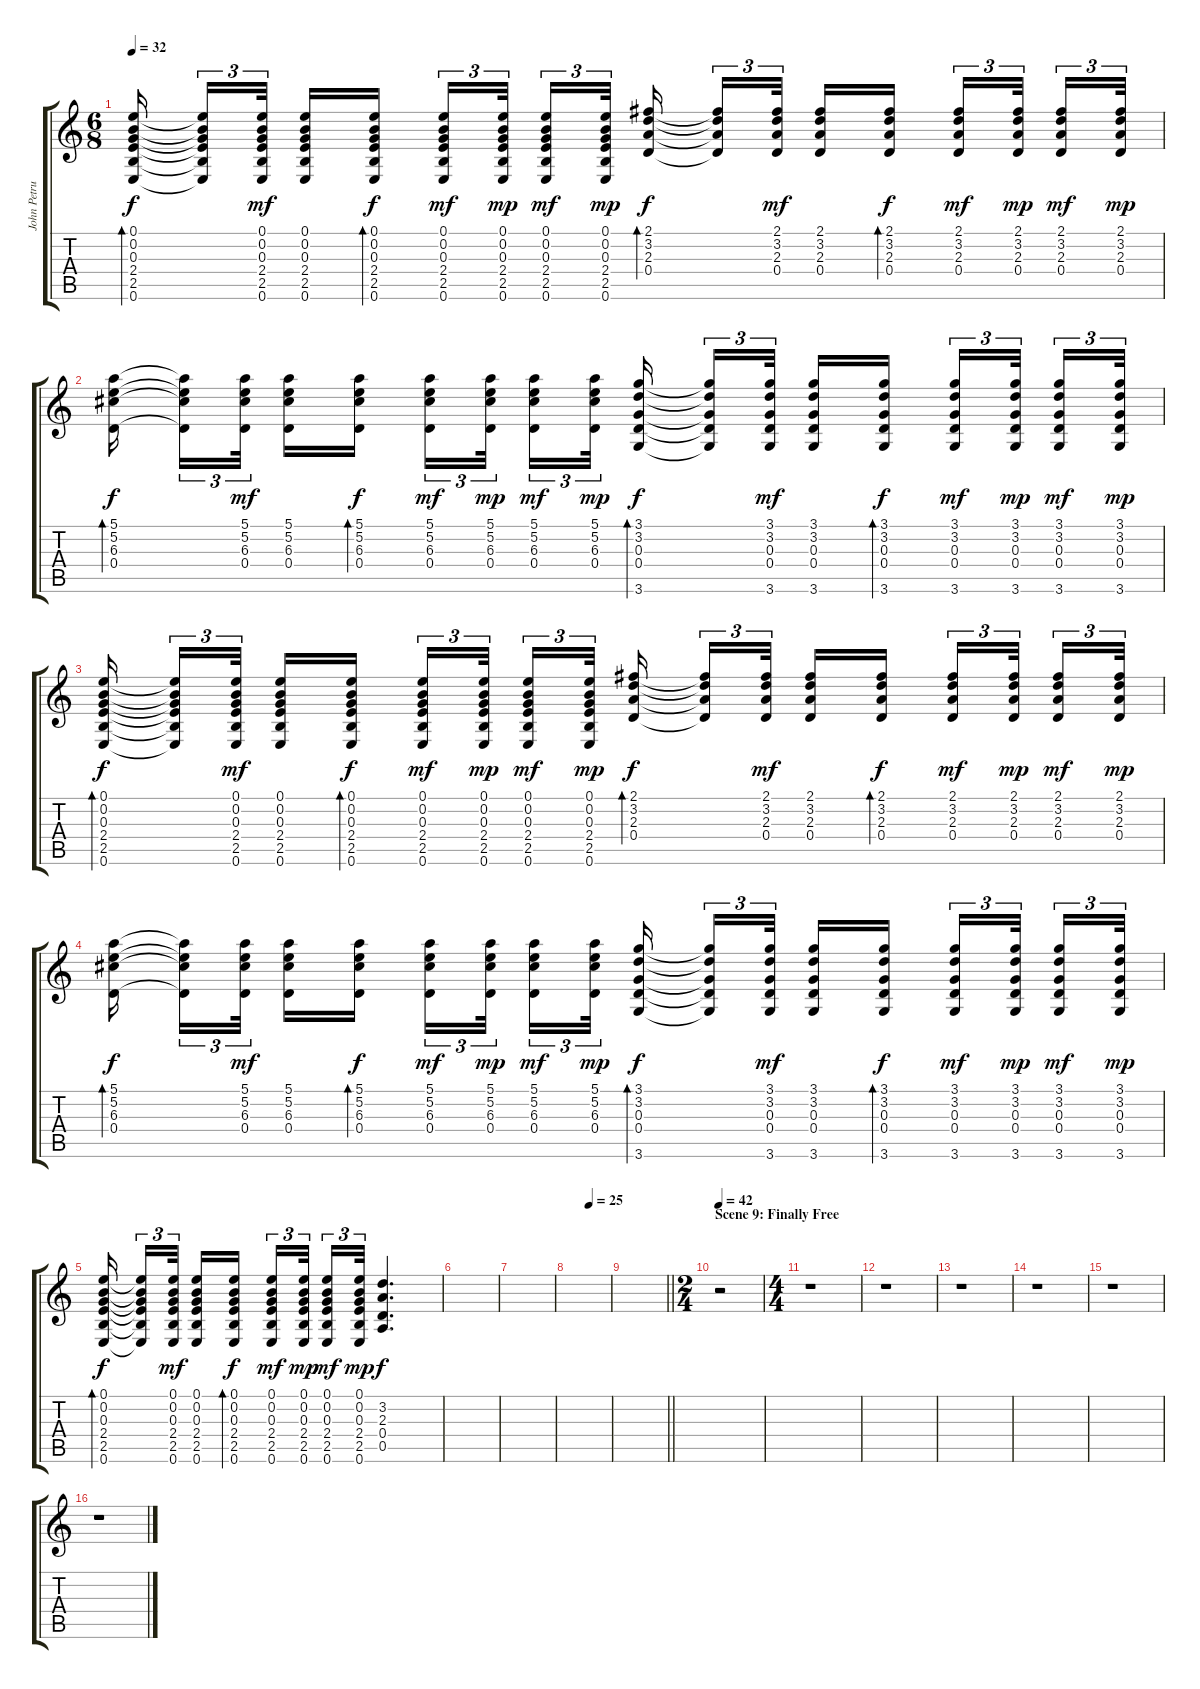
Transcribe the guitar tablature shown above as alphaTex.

\track ("John Petrucci" "John Petru") {instrument acousticguitarsteel}
\staff {score tabs}
\tuning (E4 B3 G3 D3 A2 E2) {hide}
\ts (6 8)
\tempo 32
\clef g2
\ks c
(0.1 0.2 0.3 2.4 2.5 0.6).16{bd 30 dy f beam splitsecondary} (0.1{t} 0.2{t} 0.3{t} 2.4{t} 2.5{t} 0.6{t}).16{tu (3 2)} (0.1 0.2 0.3 2.4 2.5 0.6).32{tu (3 2) dy mf beam splitsecondary} (0.1 0.2 0.3 2.4 2.5 0.6).16 (0.1 0.2 0.3 2.4 2.5 0.6).16{bd 30 dy f beam splitsecondary} (0.1 0.2 0.3 2.4 2.5 0.6).16{tu (3 2) dy mf} (0.1 0.2 0.3 2.4 2.5 0.6).32{tu (3 2) dy mp beam splitsecondary} (0.1 0.2 0.3 2.4 2.5 0.6).16{tu (3 2) dy mf} (0.1 0.2 0.3 2.4 2.5 0.6).32{tu (3 2) dy mp} (2.1 3.2 2.3 0.4).16{bd 30 dy f beam splitsecondary} (2.1{t} 3.2{t} 2.3{t} 0.4{t}).16{tu (3 2)} (2.1 3.2 2.3 0.4).32{tu (3 2) dy mf beam splitsecondary} (2.1 3.2 2.3 0.4).16 (2.1 3.2 2.3 0.4).16{bd 30 dy f beam splitsecondary} (2.1 3.2 2.3 0.4).16{tu (3 2) dy mf} (2.1 3.2 2.3 0.4).32{tu (3 2) dy mp beam splitsecondary} (2.1 3.2 2.3 0.4).16{tu (3 2) dy mf} (2.1 3.2 2.3 0.4).32{tu (3 2) dy mp} |
(5.1 5.2 6.3 0.4).16{bd 30 dy f beam splitsecondary} (5.1{t} 5.2{t} 6.3{t} 0.4{t}).16{tu (3 2)} (5.1 5.2 6.3 0.4).32{tu (3 2) dy mf beam splitsecondary} (5.1 5.2 6.3 0.4).16 (5.1 5.2 6.3 0.4).16{bd 30 dy f beam splitsecondary} (5.1 5.2 6.3 0.4).16{tu (3 2) dy mf} (5.1 5.2 6.3 0.4).32{tu (3 2) dy mp beam splitsecondary} (5.1 5.2 6.3 0.4).16{tu (3 2) dy mf} (5.1 5.2 6.3 0.4).32{tu (3 2) dy mp} (3.1 3.2 0.3 0.4 3.6).16{bd 30 dy f beam splitsecondary} (3.1{t} 3.2{t} 0.3{t} 0.4{t} 3.6{t}).16{tu (3 2)} (3.1 3.2 0.3 0.4 3.6).32{tu (3 2) dy mf beam splitsecondary} (3.1 3.2 0.3 0.4 3.6).16 (3.1 3.2 0.3 0.4 3.6).16{bd 30 dy f beam splitsecondary} (3.1 3.2 0.3 0.4 3.6).16{tu (3 2) dy mf} (3.1 3.2 0.3 0.4 3.6).32{tu (3 2) dy mp beam splitsecondary} (3.1 3.2 0.3 0.4 3.6).16{tu (3 2) dy mf} (3.1 3.2 0.3 0.4 3.6).32{tu (3 2) dy mp} |
(0.1 0.2 0.3 2.4 2.5 0.6).16{bd 30 dy f beam splitsecondary} (0.1{t} 0.2{t} 0.3{t} 2.4{t} 2.5{t} 0.6{t}).16{tu (3 2)} (0.1 0.2 0.3 2.4 2.5 0.6).32{tu (3 2) dy mf beam splitsecondary} (0.1 0.2 0.3 2.4 2.5 0.6).16 (0.1 0.2 0.3 2.4 2.5 0.6).16{bd 30 dy f beam splitsecondary} (0.1 0.2 0.3 2.4 2.5 0.6).16{tu (3 2) dy mf} (0.1 0.2 0.3 2.4 2.5 0.6).32{tu (3 2) dy mp beam splitsecondary} (0.1 0.2 0.3 2.4 2.5 0.6).16{tu (3 2) dy mf} (0.1 0.2 0.3 2.4 2.5 0.6).32{tu (3 2) dy mp} (2.1 3.2 2.3 0.4).16{bd 30 dy f beam splitsecondary} (2.1{t} 3.2{t} 2.3{t} 0.4{t}).16{tu (3 2)} (2.1 3.2 2.3 0.4).32{tu (3 2) dy mf beam splitsecondary} (2.1 3.2 2.3 0.4).16 (2.1 3.2 2.3 0.4).16{bd 30 dy f beam splitsecondary} (2.1 3.2 2.3 0.4).16{tu (3 2) dy mf} (2.1 3.2 2.3 0.4).32{tu (3 2) dy mp beam splitsecondary} (2.1 3.2 2.3 0.4).16{tu (3 2) dy mf} (2.1 3.2 2.3 0.4).32{tu (3 2) dy mp} |
(5.1 5.2 6.3 0.4).16{bd 30 dy f beam splitsecondary} (5.1{t} 5.2{t} 6.3{t} 0.4{t}).16{tu (3 2)} (5.1 5.2 6.3 0.4).32{tu (3 2) dy mf beam splitsecondary} (5.1 5.2 6.3 0.4).16 (5.1 5.2 6.3 0.4).16{bd 30 dy f beam splitsecondary} (5.1 5.2 6.3 0.4).16{tu (3 2) dy mf} (5.1 5.2 6.3 0.4).32{tu (3 2) dy mp beam splitsecondary} (5.1 5.2 6.3 0.4).16{tu (3 2) dy mf} (5.1 5.2 6.3 0.4).32{tu (3 2) dy mp} (3.1 3.2 0.3 0.4 3.6).16{bd 30 dy f beam splitsecondary} (3.1{t} 3.2{t} 0.3{t} 0.4{t} 3.6{t}).16{tu (3 2)} (3.1 3.2 0.3 0.4 3.6).32{tu (3 2) dy mf beam splitsecondary} (3.1 3.2 0.3 0.4 3.6).16 (3.1 3.2 0.3 0.4 3.6).16{bd 30 dy f beam splitsecondary} (3.1 3.2 0.3 0.4 3.6).16{tu (3 2) dy mf} (3.1 3.2 0.3 0.4 3.6).32{tu (3 2) dy mp beam splitsecondary} (3.1 3.2 0.3 0.4 3.6).16{tu (3 2) dy mf} (3.1 3.2 0.3 0.4 3.6).32{tu (3 2) dy mp} |
(0.1 0.2 0.3 2.4 2.5 0.6).16{bd 30 dy f beam splitsecondary} (0.1{t} 0.2{t} 0.3{t} 2.4{t} 2.5{t} 0.6{t}).16{tu (3 2)} (0.1 0.2 0.3 2.4 2.5 0.6).32{tu (3 2) dy mf beam splitsecondary} (0.1 0.2 0.3 2.4 2.5 0.6).16 (0.1 0.2 0.3 2.4 2.5 0.6).16{bd 30 dy f beam splitsecondary} (0.1 0.2 0.3 2.4 2.5 0.6).16{tu (3 2) dy mf} (0.1 0.2 0.3 2.4 2.5 0.6).32{tu (3 2) dy mp beam splitsecondary} (0.1 0.2 0.3 2.4 2.5 0.6).16{tu (3 2) dy mf} (0.1 0.2 0.3 2.4 2.5 0.6).32{tu (3 2) dy mp} (3.2 2.3 0.4 0.5).4{d dy f} |
|
|
\tempo (25 0.5)
|
\barLineRight lightlight
|
\ts (2 4)
\section ("" "Scene 9: Finally Free")
\tempo 42
r.2 |
\ts (4 4)
r.1 |
r.1 |
r.1 |
r.1 |
r.1 |
r.1
